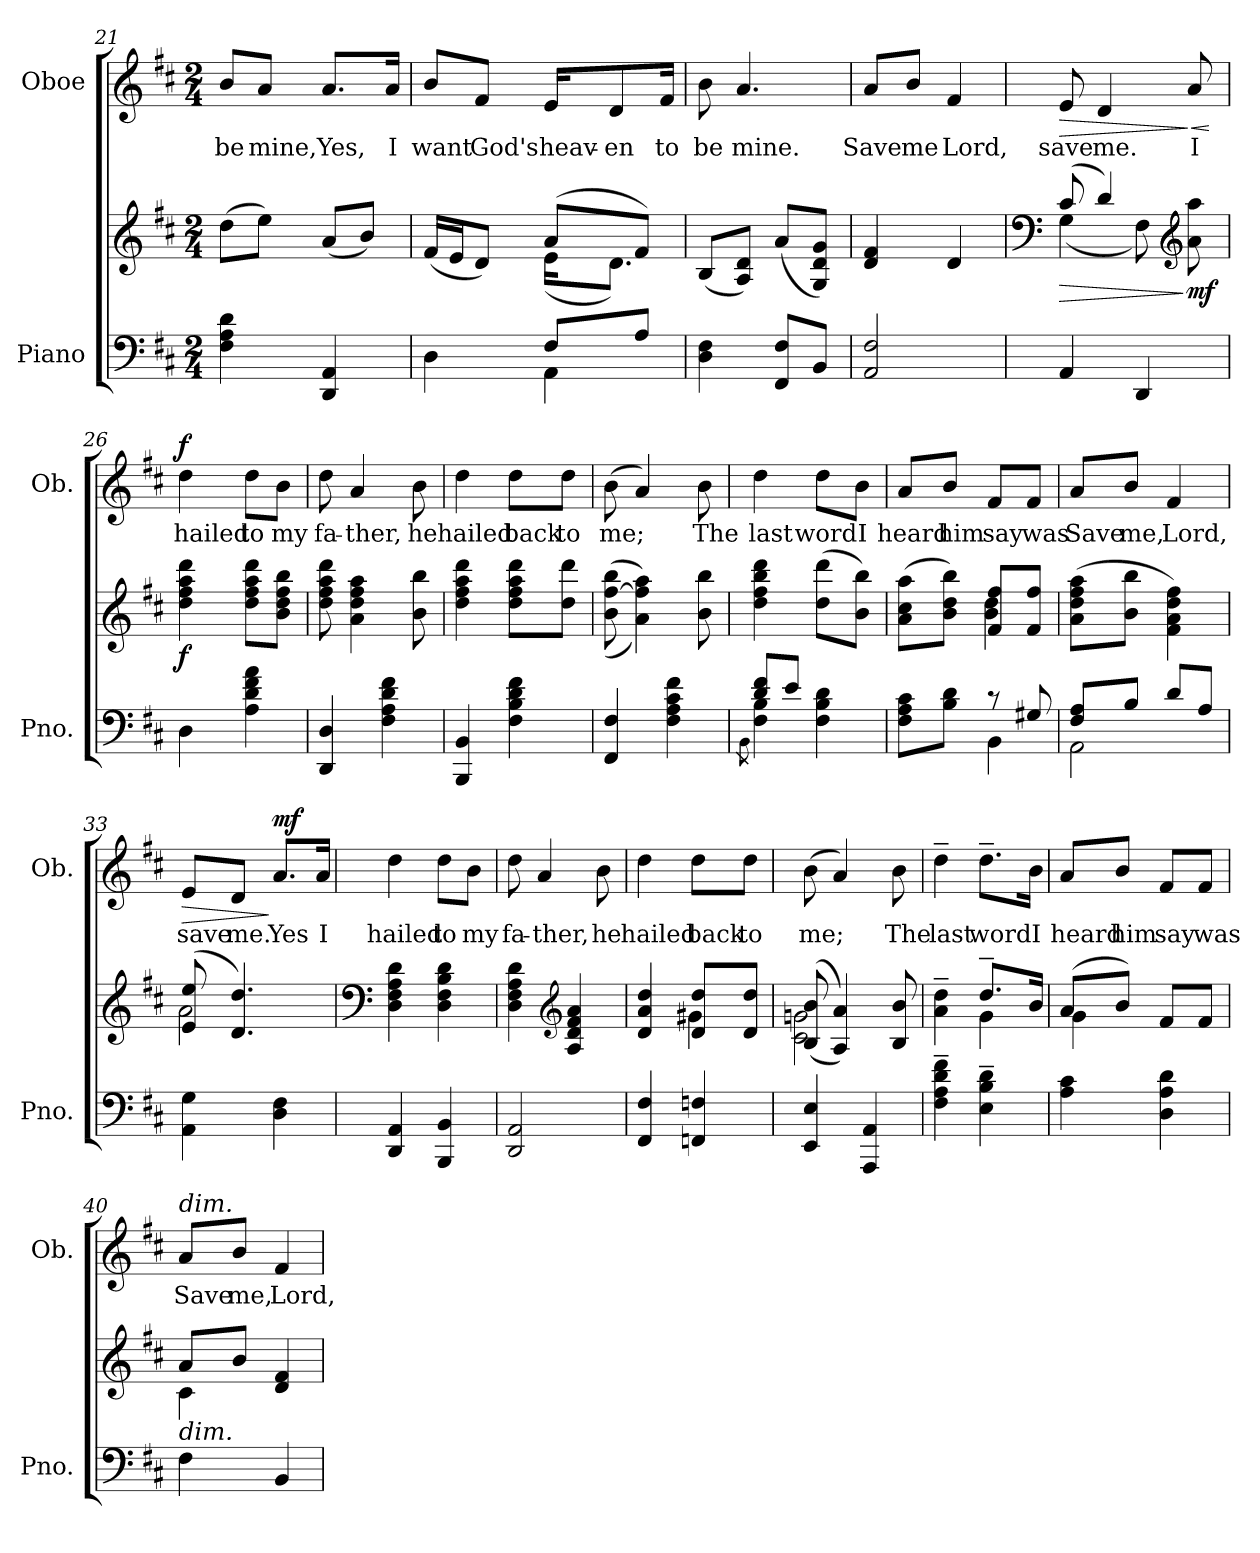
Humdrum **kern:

**kern	**kern	**dynam	**kern	**text	**dynam
*part2	*part2	*part2	*part1	*part1	*part1
*staff3	*staff2	*staff2/3	*staff1	*staff1	*staff1
*I"Piano	*	*	*I"Oboe	*	*
*I'Pno.	*	*	*I'Ob.	*	*
*clefF4	*clefG2	*	*clefG2	*	*
*k[f#c#]	*k[f#c#]	*	*k[f#c#]	*	*
*M2/4	*M2/4	*	*M2/4	*	*
=21	=21	=21	=21	=21	=21
!	!	!	!	!LO:LY:b	!
4F#\ 4A\ 4d\	(8dd\L	.	8b/L	be	.
!	!	!	!	!LO:LY:b	!
.	8ee\J)	.	8a/J	mine,	.
!	!	!	!	!LO:LY:b	!
4DD/ 4AA/	(8a/L	.	8.a/L	Yes,	.
.	8b/J)	.	.	.	.
!	!	!	!	!LO:LY:b	!
.	.	.	16a/Jk	I	.
=22	=22	=22	=22	=22	=22
*^	*^	*	*	*	*
!	!	!	!	!	!	!LO:LY:b	!
4D\	4ryy	(16f#/LL	4ryy	.	8b/L	want	.
.	.	16e/J	.	.	.	.	.
!	!	!	!	!	!	!LO:LY:b	!
.	.	8d/J)	.	.	8f#/J	God's	.
!	!	!	!	!	!	!LO:LY:b	!
8F#/L	4AA\	(8a/L	(16e\KL	.	16e/KL	heav-	.
!	!	!	!	!	!	!LO:LY:b	!
.	.	.	8.d\J)	.	8d/	-en	.
8A/J	.	8f#/J)	.	.	.	.	.
!	!	!	!	!	!	!LO:LY:b	!
.	.	.	.	.	16f#/Jk	to	.
*v	*v	*	*	*	*	*	*
*	*v	*v	*	*	*	*
!!LO:LB:g=z
=23	=23	=23	=23	=23	=23
!	!	!	!	!LO:LY:b	!
4D\ 4F#\	(8B/L	.	8b\	be	.
!	!	!	!	!LO:LY:b	!
.	8A/ 8d/J)	.	4.a/	mine.	.
8FF#/ 8F#/L	(8a/L	.	.	.	.
8BB/J	8G/ 8d/ 8g/J)	.	.	.	.
=24	=24	=24	=24	=24	=24
!	!	!	!	!LO:LY:b	!
2AA/ 2F#/	4d/ 4f#/	.	8a/L	Save	.
!	!	!	!	!LO:LY:b	!
.	.	.	8b/J	me	.
!	!	!	!	!LO:LY:b	!
.	4d/	.	4f#/	Lord,	.
=25	=25	=25	=25	=25	=25
*	*clefF4	*	*	*	*
!	!	!LO:HP:b	!	!LO:LY:b	!LO:HP:b
*	*^	*	*	*	*
4AA/	(8c#/	(4G\	>	8e/	save	>
!	!	!	!	!	!LO:LY:b	!
.	4d/)	.	.	4d/	me.	.
4DD/	.	8F#\)	.	.	.	.
*	*clefG2	*	*	*	*	*
!	!	!	!LO:DY:n=1:b	!	!LO:LY:b	!LO:HP:n=1:b
.	8a\ 8aa\	8ryy	] mf	8a/	I	] <
*	*v	*v	*	*	*	*
.	.	.	.	.	[
=26	=26	=26	=26	=26	=26
!	!	!LO:DY:b	!	!LO:LY:b	!LO:DY:a
4D\	4dd\ 4ff#\ 4aa\ 4ddd\	f	4dd\	hailed	f
!	!	!	!	!LO:LY:b	!
4A\ 4d\ 4f#\ 4a\	8dd\ 8ff#\ 8aa\ 8ddd\L	.	8dd\L	to	.
!	!	!	!	!LO:LY:b	!
.	8b\ 8dd\ 8ff#\ 8bb\J	.	8b\J	my	.
=27	=27	=27	=27	=27	=27
!	!	!	!	!LO:LY:b	!
4DD/ 4D/	8dd\ 8ff#\ 8aa\ 8ddd\	.	8dd\	fa-	.
!	!	!	!	!LO:LY:b	!
.	4a\ 4dd\ 4ff#\ 4aa\	.	4a/	-ther,	.
4F#\ 4A\ 4d\ 4f#\	.	.	.	.	.
!	!	!	!	!LO:LY:b	!
.	8b\ 8bb\	.	8b\	he	.
=28	=28	=28	=28	=28	=28
!	!	!	!	!LO:LY:b	!
4BBB/ 4BB/	4dd\ 4ff#\ 4aa\ 4ddd\	.	4dd\	hailed	.
!	!	!	!	!LO:LY:b	!
4F#\ 4B\ 4d\ 4f#\	8dd\ 8ff#\ 8aa\ 8ddd\L	.	8dd\L	back	.
!	!	!	!	!LO:LY:b	!
.	8dd\ 8ddd\J	.	8dd\J	to	.
=29	=29	=29	=29	=29	=29
!	!	!	!	!LO:LY:b	!
4FF#/ 4F#/	(<(8b\ [8ff#\ 8bb\	.	(8b\	me;	.
.	4a\ 4ff#\] 4aa\))	.	4a/)	.	.
4F#\ 4A\ 4c#\ 4f#\	.	.	.	.	.
!	!	!	!	!LO:LY:b	!
.	8b\ 8bb\	.	8b\	The	.
!!LO:LB:g=z
=30	=30	=30	=30	=30	=30
*^	*	*	*	*	*
.	8qBB\	.	.	.	.	.
!	!	!	!	!	!LO:LY:b	!
8d/ 8f#/L	4F#\ 4B\	4dd\ 4ff#\ 4bb\ 4ddd\	.	4dd\	last	.
8e/J	.	.	.	.	.	.
!	!	!	!	!	!LO:LY:b	!
4F#\ 4B\ 4d\	4ryy	(8dd\ 8ddd\L	.	8dd\L	word	.
!	!	!	!	!	!LO:LY:b	!
.	.	8b\ 8bb\J)	.	8b\J	I	.
=31	=31	=31	=31	=31	=31	=31
*	*	*^	*	*	*	*
!	!	!	!	!	!	!LO:LY:b	!
8F#\ 8A\ 8c#\L	4ryy	(8a\ 8cc#\ 8aa\L	4ryy	.	8a/L	heard	.
!	!	!	!	!	!	!LO:LY:b	!
8B\ 8d\J	.	8b\ 8dd\ 8bb\J)	.	.	8b/J	him	.
!	!	!	!	!	!	!LO:LY:b	!
8r	4BB\	8f#/ 8ff#/L	4b\ 4dd\	.	8f#/L	say	.
!	!	!	!	!	!	!LO:LY:b	!
8G#X/	.	8f#/ 8ff#/J	.	.	8f#/J	was	.
*	*	*v	*v	*	*	*	*
=32	=32	=32	=32	=32	=32	=32
!	!	!	!	!	!LO:LY:b	!
8F#/ 8A/L	2AA\	(8a\ 8dd\ 8ff#\ 8aa\L	.	8a/L	Save	.
!	!	!	!	!	!LO:LY:b	!
8B/J	.	8b\ 8bb\J	.	8b/J	me,	.
!	!	!	!	!	!LO:LY:b	!
8d/L	.	4f#\ 4a\ 4dd\ 4ff#\)	.	4f#/	Lord,	.
8A/J	.	.	.	.	.	.
*v	*v	*	*	*	*	*
=33	=33	=33	=33	=33	=33
*	*^	*	*	*	*
!	!	!	!	!	!LO:LY:b	!LO:HP:b
4AA\ 4G\	(8e/ 8ee/	2a\	.	8e/L	save	>
!	!	!	!	!	!LO:LY:b	!
.	4.d/ 4.dd/)	.	.	8d/J	me.	.
!	!	!	!	!	!LO:LY:b	!LO:DY:n=1:a
4D\ 4F#\	.	.	.	8.a/L	Yes	] mf
!	!	!	!	!	!LO:LY:b	!
.	.	.	.	16a/Jk	I	.
*	*v	*v	*	*	*	*
=34	=34	=34	=34	=34	=34
*	*clefF4	*	*	*	*
!	!	!	!	!LO:LY:b	!
4DD/ 4AA/	4D\ 4F#\ 4A\ 4d\	.	4dd\	hailed	.
!	!	!	!	!LO:LY:b	!
4BBB/ 4BB/	4D\ 4F#\ 4B\ 4d\	.	8dd\L	to	.
!	!	!	!	!LO:LY:b	!
.	.	.	8b\J	my	.
=35	=35	=35	=35	=35	=35
!	!	!	!	!LO:LY:b	!
2DD/ 2AA/	4D\ 4F#\ 4A\ 4d\	.	8dd\	fa-	.
!	!	!	!	!LO:LY:b	!
.	.	.	4a/	-ther,	.
*	*clefG2	*	*	*	*
.	4A/ 4d/ 4f#/ 4a/	.	.	.	.
!	!	!	!	!LO:LY:b	!
.	.	.	8b\	he	.
!!LO:PB:g=z
=36	=36	=36	=36	=36	=36
*	*^	*	*	*	*
!	!	!	!	!	!LO:LY:b	!
4FF#/ 4F#/	4d/ 4a/ 4dd/	4ryy	.	4dd\	hailed	.
!	!	!	!	!	!LO:LY:b	!
4FFn/ 4Fn/	8d/ 8dd/L	4g#X\	.	8dd\L	back	.
!	!	!	!	!	!LO:LY:b	!
.	8d/ 8dd/J	.	.	8dd\J	to	.
=37	=37	=37	=37	=37	=37	=37
!	!	!	!	!	!LO:LY:b	!
4EE/ 4E/	(<(8B/ 8b/	2c#\ 2gn\	.	(8b\	me;	.
.	4A/ 4a/))	.	.	4a/)	.	.
4AAA/ 4AA/	.	.	.	.	.	.
!	!	!	!	!	!LO:LY:b	!
.	8B/ 8b/	.	.	8b\	The	.
=38	=38	=38	=38	=38	=38	=38
!	!	!	!	!	!LO:LY:b	!
4F#\~ 4A\~ 4d\~ 4f#\~	4a\~ 4dd\~	4ryy	.	4dd~\	last	.
!	!	!	!	!	!LO:LY:b	!
4E\~ 4B\~ 4d\~	8.dd~/L	4g\	.	8.dd~\L	word	.
!	!	!	!	!	!LO:LY:b	!
.	16b/Jk	.	.	16b\Jk	I	.
=39	=39	=39	=39	=39	=39	=39
!	!	!	!	!	!LO:LY:b	!
4A\ 4c#\	(8a/L	4g\	.	8a/L	heard	.
!	!	!	!	!	!LO:LY:b	!
.	8b/J)	.	.	8b/J	him	.
!	!	!	!	!	!LO:LY:b	!
4D\ 4A\ 4d\	8f#/L	4ryy	.	8f#/L	say	.
!	!	!	!	!	!LO:LY:b	!
.	8f#/J	.	.	8f#/J	was	.
=40	=40	=40	=40	=40	=40	=40
!	!	!	!	!LO:TX:a:i:t=dim.	!	!
!	!LO:TX:b:i:t=dim.	!	!	!	!	!
!	!	!	!	!	!LO:LY:b	!
4F#\	8a/L	4c#\	.	8a/L	Save	.
!	!	!	!	!	!LO:LY:b	!
.	8b/J	.	.	8b/J	me,	.
!	!	!	!	!	!LO:LY:b	!
4BB/	4d/ 4f#/	4ryy	.	4f#/	Lord,	.
*	*v	*v	*	*	*	*
=	=	=	=	=	=
*-	*-	*-	*-	*-	*-
